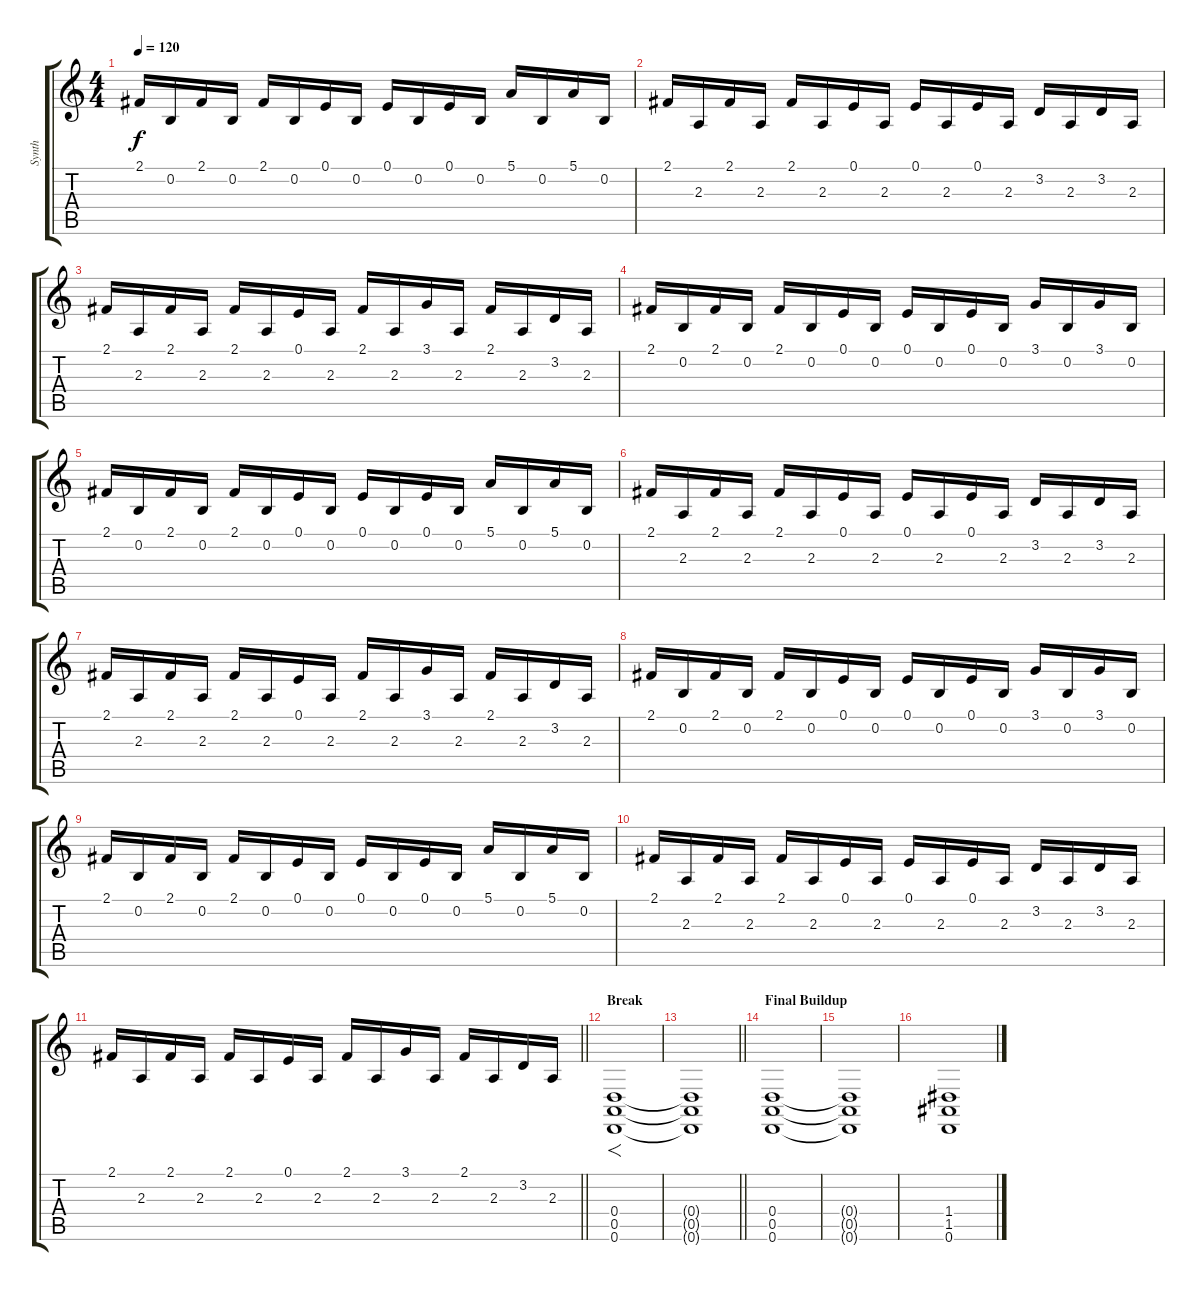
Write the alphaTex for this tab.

\track ("Synth" "Synth") {instrument lead2sawtooth}
\staff {score tabs}
\tuning (E4 B3 G3 D3 A2 D2) {hide}
\ts (4 4)
\tempo 120
\clef g2
\ks c
2.1.16{dy f} 0.2.16 2.1.16 0.2.16 2.1.16 0.2.16 0.1.16 0.2.16 0.1.16 0.2.16 0.1.16 0.2.16 5.1.16 0.2.16 5.1.16 0.2.16 |
2.1.16 2.3.16 2.1.16 2.3.16 2.1.16 2.3.16 0.1.16 2.3.16 0.1.16 2.3.16 0.1.16 2.3.16 3.2.16 2.3.16 3.2.16 2.3.16 |
2.1.16 2.3.16 2.1.16 2.3.16 2.1.16 2.3.16 0.1.16 2.3.16 2.1.16 2.3.16 3.1.16 2.3.16 2.1.16 2.3.16 3.2.16 2.3.16 |
2.1.16 0.2.16 2.1.16 0.2.16 2.1.16 0.2.16 0.1.16 0.2.16 0.1.16 0.2.16 0.1.16 0.2.16 3.1.16 0.2.16 3.1.16 0.2.16 |
2.1.16 0.2.16 2.1.16 0.2.16 2.1.16 0.2.16 0.1.16 0.2.16 0.1.16 0.2.16 0.1.16 0.2.16 5.1.16 0.2.16 5.1.16 0.2.16 |
2.1.16 2.3.16 2.1.16 2.3.16 2.1.16 2.3.16 0.1.16 2.3.16 0.1.16 2.3.16 0.1.16 2.3.16 3.2.16 2.3.16 3.2.16 2.3.16 |
2.1.16 2.3.16 2.1.16 2.3.16 2.1.16 2.3.16 0.1.16 2.3.16 2.1.16 2.3.16 3.1.16 2.3.16 2.1.16 2.3.16 3.2.16 2.3.16 |
2.1.16 0.2.16 2.1.16 0.2.16 2.1.16 0.2.16 0.1.16 0.2.16 0.1.16 0.2.16 0.1.16 0.2.16 3.1.16 0.2.16 3.1.16 0.2.16 |
2.1.16 0.2.16 2.1.16 0.2.16 2.1.16 0.2.16 0.1.16 0.2.16 0.1.16 0.2.16 0.1.16 0.2.16 5.1.16 0.2.16 5.1.16 0.2.16 |
2.1.16 2.3.16 2.1.16 2.3.16 2.1.16 2.3.16 0.1.16 2.3.16 0.1.16 2.3.16 0.1.16 2.3.16 3.2.16 2.3.16 3.2.16 2.3.16 |
\barLineRight lightlight
2.1.16 2.3.16 2.1.16 2.3.16 2.1.16 2.3.16 0.1.16 2.3.16 2.1.16 2.3.16 3.1.16 2.3.16 2.1.16 2.3.16 3.2.16 2.3.16 |
\section ("" "Break")
(0.4 0.5 0.6).1{f balance 16 instrument pad2warm} |
\barLineRight lightlight
(0.4{t} 0.5{t} 0.6{t}).1 |
\section ("" "Final Buildup")
(0.4 0.5 0.6).1{volume 10 balance 16} |
(0.4{t} 0.5{t} 0.6{t}).1 |
(1.4 1.5 0.6).1
